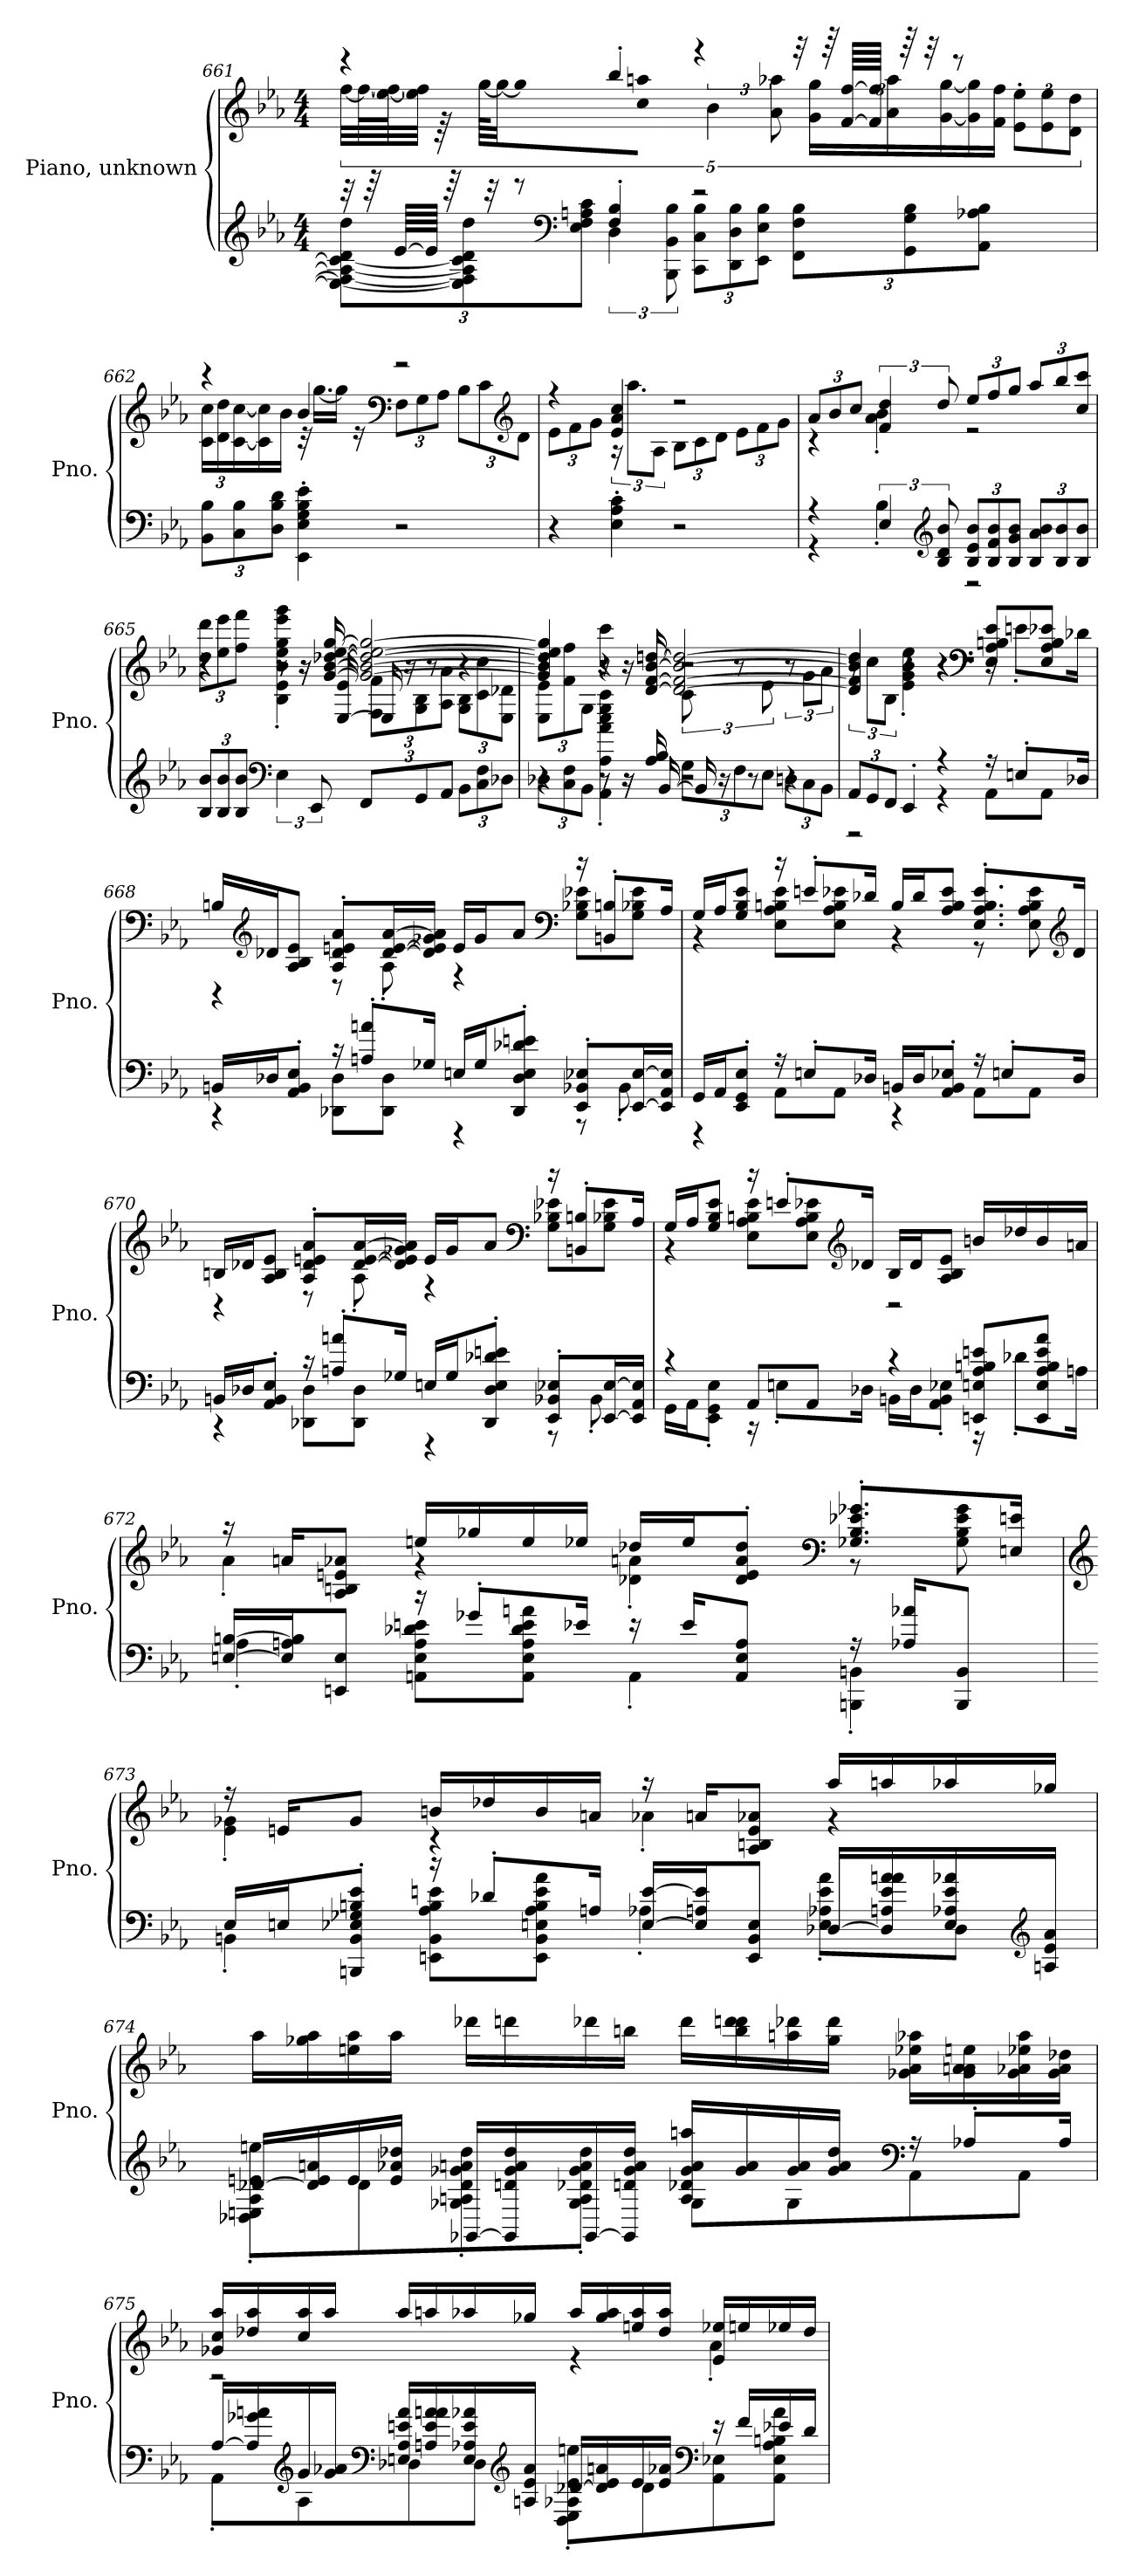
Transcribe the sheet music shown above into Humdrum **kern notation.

**kern	**kern
*part1	*part1
*staff2	*staff1
*I"Piano, unknown	*
*I'Pno.	*
!!LO:LB:g=z
*clefG2	*clefG2
*k[b-e-a-]	*k[b-e-a-]
*M4/4	*M4/4
=661	=661
*^	*
*	*Xbrackettup	*
*	*	*^
32r	12E-\_ 12F\_ 12A\_ 12c\_ 12d\ 12dd\L	4r	[40ff\LLL
.	.	.	80ff\L_
64r	.	.	.
.	.	.	[80ee-\ 80ff\_J
[64e-/LLLL	.	.	.
.	.	.	40ee-\] 40ff\]JJJ
64e-/JJJJ]	.	.	.
.	.	.	80r
64r	.	.	.
.	12E-\] 12F\] 12A\] 12c\] 12d\ 12dd\	.	.
.	.	.	[80gg\KLLL
32r	.	.	.
.	.	.	40gg\J_
8r	.	.	16gg\]
*clefF4	*	*	*
.	12E-\ 12F\ 12An\ 12c\J	.	.
.	.	.	16cc\ 16aan\JJ
*	*brackettup	*	*
4F/' 4B-/'	6D\	4bb-'/	6b-\
.	12BBB-\ 12BB-\ 12B-\	.	12a-\ 12aa-X\
*	*Xbrackettup	*	*Xbrackettup
2r	12CC\ 12C\ 12B-\L	4r	24g\ 24gg\LL
.	.	.	24a-\ 24aa-\
.	12DD\ 12D\ 12B-\	.	[24g\ [24gg\
.	.	.	16g\] 16gg\]
.	12EE-\ 12E-\ 12B-\J	.	.
.	.	.	16f\ 16ff\JJ
.	12FF\ 12F\ 12B-\L	32r	12e-\' 12ee-\'L
.	.	64r	.
.	.	[64f/ [64ff/LLLL	.
.	.	64f/] 64ff/]JJJJ	.
.	.	64r	.
.	12GG\ 12G\ 12B-\	.	12e-\ 12ee-\
.	.	32r	.
.	.	8r	.
.	12AA-\ 12A-X\ 12B-\J	.	12d\ 12dd\J
*v	*v	*	*
!!LO:LB:g=z	!!
=662	=662	=662
12BB-\ 12B-\L	4r	24c\ 24cc\LL
.	.	24d\ 24dd\
12C\ 12B-\	.	[24c\ [24cc\
.	.	16c\] 16cc\]
12D\ 12B-\ 12d\J	.	.
.	.	16b-\JJ
4EE-\' 4E-\' 4G\' 4B-\' 4e-\'	4b-/	32r
.	.	[16.gg\LL
.	.	16gg\JJ]
.	.	16r
*	*clefF4	*
2r	2r	12F\L
.	.	12G\
.	.	12A-\J
.	.	12B-\L
.	.	12c\
*	*clefG2	*
.	.	12d\J
=663	=663	=663
4r	4r	12e-\L
.	.	12f\
.	.	12g\J
*	*	*brackettup
4E-\' 4A-\' 4c\'	4e-/ 4a-/ 4cc/	24r
.	.	12.aa-\L
.	.	12A-\J
*	*	*Xbrackettup
2r	2r	12B-\L
.	.	12c\
.	.	12d\J
.	.	12e-\L
.	.	12f\
.	.	12g\J
!!LO:LB:g=z	!!
=664	=664	=664
*^	*	*
4r	4r	12a-/L	4r
.	.	12b-/	.
.	.	12cc/J	.
*brackettup	*	*brackettup	*
6E-/	4B-'\	6f/ 6dd/	4a-\' 4b-\'
*clefG2	*	*	*
12B-/ 12d/ 12b-/	.	12dd/	.
*Xbrackettup	*	*Xbrackettup	*
12B-/ 12e-/ 12b-/L	2r	12ee-/L	2r
12B-/ 12f/ 12b-/	.	12ff/	.
12B-/ 12g/ 12b-/J	.	12gg/J	.
12B-/ 12a-/ 12b-/L	.	12aa-/L	.
12B-/ 12b-/	.	12bb-/	.
12B-/ 12b-/J	.	12cc/ 12ccc/J	.
*v	*v	*	*
=665	=665	=665
*	*	*^
12B-/ 12b-/L	4r	12dd\ 12ddd\L	4r
12B-/ 12b-/	.	12ee-\ 12eee-\	.
12B-/ 12b-/J	.	12ff\ 12fff\J	.
*clefF4	*	*	*
*brackettup	*	*	*
6E-\	8r	4B-\' 4e-\' 4b-\' 4ee-\' 4gg\' 4eee-\' 4ggg\'	8r
.	16r	.	16r
12EE-/	.	.	.
.	[16g/ [16b-/ [16dd-X/ [16ee-/ [16gg/	.	[16E-/ 16e-/
*Xbrackettup	*	*	*
12FF/L	2g/_ 2b-/_ 2dd-/_ 2ee-/_ 2gg/_	12F\ 12f\L	16E-/]
.	.	.	16r
12GG/	.	12G\ 12B-\	.
.	.	.	8r
12AA-/J	.	12A-\ 12a-\J	.
12BB-\L	.	12G\ 12B-\L	4r
12C\ 12F\	.	12c\ 12cc\	.
12D-X\J	.	12E-\ 12d-X\J	.
!!LO:LB:g=z	!!	!!
=666	=666	=666	=666
*^	*	*	*
*	*^	*	*	*
4r	12D-X\L	4r	4g/] 4b-/] 4dd-/] 4ee-/] 4gg/]	12E-\ 12e-\L	4r
.	12C\ 12F\	.	.	12f\ 12ff\	.
.	12BB-\J	.	.	12G\J	.
8r	4AA-\' 4A-\' 4a-\' 4cc\' 4ee-\' 4aa-\'	8r	4r	4ccc'\	8r
16r	.	16r	.	.	16r
16A-/ 16B-/	.	[16BB-/	.	.	[16d/ [16f/ [16b-/ [16ddn/
*	*	*	*	*brackettup	*
2r	12G\L	16BB-/]	2r	12c\	2d/_ 2f/_ 2b-/_ 2dd/_
.	.	16r	.	.	.
.	12F\	.	.	12r	.
.	.	8r	.	.	.
.	12E-\J	.	.	12e-\	.
.	12Dn\L	4r	.	12r	.
.	12C\	.	.	12g\L	.
.	12BB-\J	.	.	12a-\J	.
*	*v	*v	*	*	*
=667	=667	=667	=667	=667
12AA-/L	2r	1r	12r	4d/] 4f/] 4b-/] 4dd/]
12GG/	.	.	12cc\L	.
12FF/J	.	.	12B-\J	.
4EE-'/	.	.	4e-\' 4g\' 4b-\' 4ee-\'	4r
4r	4r	.	4r	4r
*	*	*clefF4	*	*
16r	8AA-\L	.	16r	8E-/ 8A-/ 8Bn/ 8e-/L
8En'/L	.	.	8en'\L	.
.	8AA-\J	.	.	8E-/ 8A-/ 8B/ 8e-X/J
16D-X/Jk	.	.	16d-X\Jk	.
*	*	*	*v	*v
!!LO:PB:g=z
=668	=668	=668	=668
16BBn/LL	4r	16Bn/LL	4r
*	*	*clefG2	*
16D-X/J	.	16d-X/J	.
8AA-/' 8BB/' 8E-/'J	.	8A-/ 8B/ 8e-/J	.
16r	8DD-X\ 8D-\L	8A-/' 8d-/' 8en/' 8a-/'L	8r
8An/' 8an/'L	.	.	.
.	8DD-\ 8D-\J	[16d-/ [16e/ [16a-/L	8A-'\
16G-X/Jk	.	16d-/] 16e/] 16g-X/ 16a-/]JJ	.
16En/LL	4r	16e/LL	4r
16G-/J	.	16g-/J	.
8DD-/' 8D-/' 8E/' 8d-X/' 8en/'J	.	8a-/J	.
*	*	*clefF4	*
8EE-/' 8BB-X/' 8E-X/'L	8r	16r	8G\ 8B-X\ 8e-X\L
.	.	8BBn/' 8Bn/'L	.
[16EE-/ [16E-/L	8BB-'\	.	8G\ 8B-X\ 8e-\J
16EE-/] 16AA-/ 16E-/]JJ	.	16A-/Jk	.
!!LO:LB:g=z	!!
=669	=669	=669	=669
16GG/LL	4r	16G/LL	4r
16AA-/J	.	16A-/J	.
8EE-/' 8GG/' 8E-/'J	.	8G/ 8B-/ 8e-/J	.
16r	8AA-\L	16r	8E-\ 8A-\ 8Bn\ 8e-\L
8En'/L	.	8en'/L	.
.	8AA-\J	.	8E-\ 8A-\ 8B\ 8e-X\J
16D-X/Jk	.	16d-X/Jk	.
16BBn/LL	4r	16B/LL	4r
16D-/J	.	16d-/J	.
8AA-/' 8BB/' 8E-X/'J	.	8A-/ 8B/ 8e-/J	.
16r	8AA-\L	8.E-/' 8.A-/' 8.B/' 8.e-/'L	8r
8En'/L	.	.	.
.	8AA-\J	.	8E-\ 8A-\ 8B\ 8e-\
*	*	*clefG2	*
16D-/Jk	.	16d-/Jk	.
!!LO:LB:g=z	!!
=670	=670	=670	=670
16BBn/LL	4r	16Bn/LL	4r
16D-X/J	.	16d-X/J	.
8AA-/' 8BB/' 8E-/'J	.	8A-/ 8B/ 8e-/J	.
16r	8DD-X\ 8D-\L	8A-/' 8d-/' 8en/' 8a-/'L	8r
8An/' 8an/'L	.	.	.
.	8DD-\ 8D-\J	[16d-/ [16e/ [16a-/L	8A-'\
16G-X/Jk	.	16d-/] 16e/] 16g-X/ 16a-/]JJ	.
16En/LL	4r	16e/LL	4r
16G-/J	.	16g-/J	.
8DD-/' 8D-/' 8E/' 8d-X/' 8en/'J	.	8a-/J	.
*	*	*clefF4	*
8EE-/' 8BB-X/' 8E-X/'L	8r	16r	8G\ 8B-X\ 8e-X\L
.	.	8BBn/' 8Bn/'L	.
[16EE-/ [16E-/L	8BB-'\	.	8G\ 8B-X\ 8e-\J
16EE-/] 16AA-/ 16E-/]JJ	.	16A-/Jk	.
!!LO:LB:g=z	!!
=671	=671	=671	=671
4r	16GG\LL	16G/LL	4r
.	16AA-\J	16A-/J	.
.	8EE-\' 8GG\' 8E-\'J	8G/ 8B-/ 8e-/J	.
8AA-/L	16r	16r	8E-\ 8A-\ 8Bn\ 8e-\L
.	8En'\L	8en'/L	.
8AA-/J	.	.	8E-\ 8A-\ 8B\ 8e-X\J
*	*	*clefG2	*
.	16D-X\Jk	16d-X/Jk	.
4r	16BBn\LL	16B/LL	2r
.	16D-\J	16d-/J	.
.	8AA-\' 8BB\' 8E-X\'J	8A-/ 8B/ 8e-/J	.
8EEn/ 8En/ 8A-/ 8Bn/ 8en/L	16r	16bn/LL	.
.	8d-X'\L	16dd-X/	.
8EE/ 8E/ 8A-/ 8B/ 8e/ 8a-/J	.	16b/	.
.	16An\Jk	16an/JJ	.
!!LO:LB:g=z	!!
=672	=672	=672	=672
[16En/ [16Bn/LL	4A-'\	16r	4a-'\
16E/] 16An/ 16B/]J	.	16an/KL	.
8EEn/ 8E/J	.	8A-/ 8Bn/ 8en/ 8a-X/J	.
16r	8AAn\ 8E\ 8A\ 8d-X\ 8en\L	16een/LL	4r
8g-X'/L	.	16gg-X/	.
.	8AA\ 8E\ 8A\ 8d-\ 8e\ 8an\J	16ee/	.
16e-X/Jk	.	16ee-X/JJ	.
16r	4AA'\	16dd-X/LL	4d-X\' 4an\'
16e-/KL	.	16ee-/J	.
8AA/ 8E/ 8A/J	.	8d-/' 8e/' 8a/' 8dd-/'J	.
*	*	*clefF4	*
16r	4BBBn\' 4BBn\'	8.G-X/' 8.B/' 8.e-X/' 8.g-X/'L	8r
16A-X/ 16a-X/KL	.	.	.
8BBB/ 8BB/J	.	.	8G-\ 8B\ 8e-\ 8g-\
.	.	16En/ 16en/Jk	.
!!LO:LB:g=z	!!
=673	=673	=673	=673
*	*	*clefG2	*
16E-/LL	4BBn'\	16r	4e-\' 4g-X\'
16En/J	.	16en/KL	.
8BBBn/' 8BB/' 8E-X/' 8G-X/' 8Bn/' 8e-/'J	.	8g-/J	.
16r	8EEn\ 8BB\ 8A-\ 8B\ 8en\L	16bn/LL	4r
8d-X'/L	.	16dd-X/	.
.	8EE\ 8BB\ 8En\ 8A-\ 8B\ 8e\ 8a-\J	16b/	.
16An/Jk	.	16an/JJ	.
[16E/ [16e/LL	4A-X'\	16r	4a-X'\
16E/] 16An/ 16e/]J	.	16an/KL	.
8EE/ 8BB/ 8E/J	.	8A-/ 8Bn/ 8e/ 8a-X/J	.
[16D-X/LL	8E\' 8A-X\' 8e\' 8a-\'L	16aa-/LL	4r
16D-/] 16An/ 16e/ 16a-/ 16an/	.	16aan/	.
16E/ 16A-X/ 16e/ 16a-X/	8D-\J	16aa-X/	.
*clefG2	*	*	*
16An/ 16e/ 16a-/JJ	.	16gg-X/JJ	.
*	*	*v	*v
!!LO:PB:g=z
=674	=674	=674
[16d-X/LL	8D-X\' 8En\' 8A-\' 8en\' 8een\'L	16aa-\LL
16d-/] 16e/ 16an/	.	16gg-X\ 16aa-\
16e/	8d-\	16een\ 16aa-\
16e/ 16a-X/ 16dd-X/JJ	.	16aa-\JJ
[16GG-X/LL	8G-X\' 8An\' 8d-\' 8g-X\' 8an\' 8dd-\'	16ddd-X\LL
16GG-/] 16dn/ 16g-/ 16a/ 16dd-/	.	16dddn\
[16GG-/	8G-\' 8A\' 8d-X\' 8g-\' 8a\' 8dd-\'J	16ddd-X\
16GG-/] 16dn/ 16g-/ 16a/ 16dd-/JJ	.	16bbn\JJ
16A/ 16d-X/ 16g-/ 16a/ 16aan/LL	8G-\L	16ddd-\LL
16g-/ 16a/	.	16bb\ 16ddd-\ 16dddn\
16g-/ 16a/	8G-\	16aan\ 16ddd-X\
16g-/ 16a/ 16dd-/JJ	.	16gg-\ 16ddd-\JJ
*clefF4	*	*
16r	8AA-\	16g-X\ 16a-\ 16ee-X\ 16aa-X\LL
8A-X'/L	.	16g-\ 16a-\ 16an\ 16een\
.	8AA-\J	16g-\ 16a-X\ 16ee-X\ 16aa-\
16A-/Jk	.	16g-\ 16a-\ 16dd-X\JJ
!!LO:LB:g=z
=675	=675	=675
*	*	*^
[16A-/LL	8AA-'\L	16g-X/ 16cc/ 16aa-/LL	2r
16A-/] 16g-X/ 16an/	.	16dd-X/ 16aa-/	.
*clefG2	*	*	*
16g-/	8A-\	16cc/ 16aa-/	.
16g-/ 16a-X/JJ	.	16aa-/JJ	.
*clefF4	*	*	*
16En/ 16A-/ 16en/ 16a-/LL	8D-X\	16aa-/LL	.
16An/ 16e/ 16a-/ 16an/	.	16aan/	.
16E/ 16A-X/ 16e/ 16a-X/	8D-\J	16aa-X/	.
*clefG2	*	*	*
16An/ 16e/ 16a-/JJ	.	16gg-X/JJ	.
[16d-X/LL	8D-\' 8E\' 8A-X\' 8e\' 8een\'L	16aa-/LL	4r
16d-/] 16e/ 16an/	.	16gg-/ 16aa-/	.
16e/	8d-\	16een/ 16aa-/	.
16e/ 16a-X/JJ	.	16dd-/ 16aa-/JJ	.
*clefF4	*	*	*
16r	8AA-\ 8E-X\	16e-/ 16ee-X/LL	4a-'\
16f/LL	.	16een/	.
16e-X/	8AA-\ 8E-\ 8A-\ 8Bn\ 8a-\J	16ee-X/	.
16d-/JJ	.	16dd-/JJ	.
*v	*v	*	*
*	*v	*v
=	=
*-	*-
